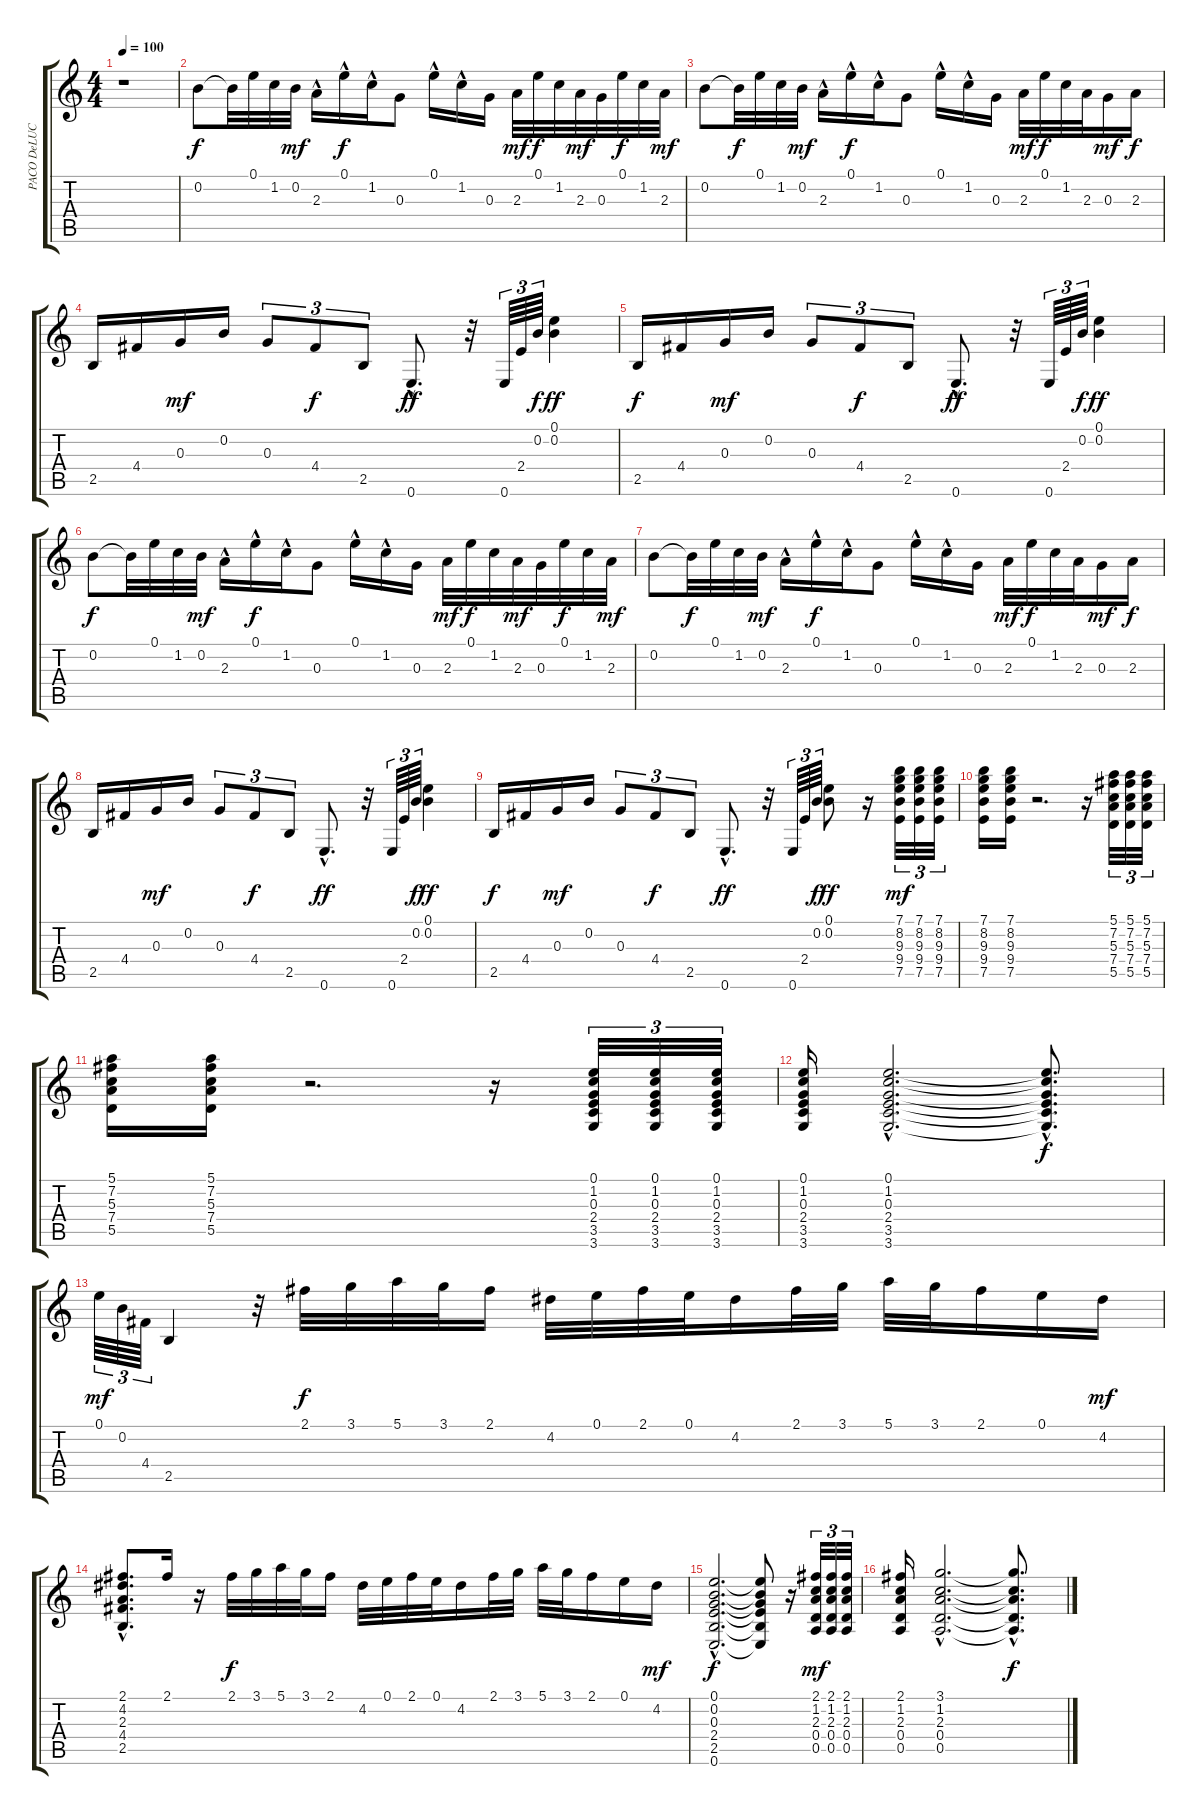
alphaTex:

\track ("PACO DeLUCIA" "PACO DeLUC") {instrument acousticguitarnylon}
\staff {score tabs}
\tuning (E4 B3 G3 D3 A2 E2) {hide}
\ts (4 4)
\tempo 100
\clef g2
\ks c
r.1{dy f instrument acousticguitarnylon} |
0.2.8 0.2{t}.32 0.1.32 1.2.32 0.2.32{dy mf} 2.3{hac}.16 0.1{hac}.16{dy f} 1.2{hac}.16 0.3.8 0.1{hac}.16 1.2{hac}.16 0.3.16 2.3.32{dy mf} 0.1.32{dy f} 1.2.32 2.3.32{dy mf} 0.3.32 0.1.32{dy f} 1.2.32 2.3.32{dy mf} |
0.2.8 0.2{t}.32{dy f} 0.1.32 1.2.32 0.2.32{dy mf} 2.3{hac}.16 0.1{hac}.16{dy f} 1.2{hac}.16 0.3.8 0.1{hac}.16 1.2{hac}.16 0.3.16 2.3.32{dy mf} 0.1.32{dy f} 1.2.32 2.3.32 0.3.16{dy mf} 2.3.16{dy f} |
2.5.16 4.4.16 0.3.16{dy mf} 0.2.16 0.3.8{tu (3 2)} 4.4.8{tu (3 2) dy f} 2.5.8{tu (3 2)} 0.6{hac}.8{d dy ff} r.32 0.6.64{tu (3 2)} 2.4.64{tu (3 2)} 0.2.64{tu (3 2) dy f} (0.1 0.2).4{dy ff} |
2.5.16{dy f} 4.4.16 0.3.16{dy mf} 0.2.16 0.3.8{tu (3 2)} 4.4.8{tu (3 2) dy f} 2.5.8{tu (3 2)} 0.6{hac}.8{d dy ff} r.32 0.6.64{tu (3 2)} 2.4.64{tu (3 2)} 0.2.64{tu (3 2) dy f} (0.1 0.2).4{dy ff} |
0.2.8{dy f} 0.2{t}.32 0.1.32 1.2.32 0.2.32{dy mf} 2.3{hac}.16 0.1{hac}.16{dy f} 1.2{hac}.16 0.3.8 0.1{hac}.16 1.2{hac}.16 0.3.16 2.3.32{dy mf} 0.1.32{dy f} 1.2.32 2.3.32{dy mf} 0.3.32 0.1.32{dy f} 1.2.32 2.3.32{dy mf} |
0.2.8 0.2{t}.32{dy f} 0.1.32 1.2.32 0.2.32{dy mf} 2.3{hac}.16 0.1{hac}.16{dy f} 1.2{hac}.16 0.3.8 0.1{hac}.16 1.2{hac}.16 0.3.16 2.3.32{dy mf} 0.1.32{dy f} 1.2.32 2.3.32 0.3.16{dy mf} 2.3.16{dy f} |
2.5.16 4.4.16 0.3.16{dy mf} 0.2.16 0.3.8{tu (3 2)} 4.4.8{tu (3 2) dy f} 2.5.8{tu (3 2)} 0.6{hac}.8{d dy ff} r.32 0.6.64{tu (3 2)} 2.4.64{tu (3 2)} 0.2.64{tu (3 2) dy f} (0.1 0.2).4{dy ff} |
2.5.16{dy f} 4.4.16 0.3.16{dy mf} 0.2.16 0.3.8{tu (3 2)} 4.4.8{tu (3 2) dy f} 2.5.8{tu (3 2)} 0.6{hac}.8{d dy ff} r.32 0.6.64{tu (3 2)} 2.4.64{tu (3 2)} 0.2.64{tu (3 2) dy f} (0.1 0.2).8{dy ff} r.16 (7.1 8.2 9.3 9.4 7.5).32{tu (3 2) dy mf} (7.1 8.2 9.3 9.4 7.5).32{tu (3 2)} (7.1 8.2 9.3 9.4 7.5).32{tu (3 2)} |
(7.1 8.2 9.3 9.4 7.5).16 (7.1 8.2 9.3 9.4 7.5).16 r.2{d} r.16 (5.1 7.2 5.3 7.4 5.5).32{tu (3 2)} (5.1 7.2 5.3 7.4 5.5).32{tu (3 2)} (5.1 7.2 5.3 7.4 5.5).32{tu (3 2)} |
(5.1 7.2 5.3 7.4 5.5).16 (5.1 7.2 5.3 7.4 5.5).16 r.2{d} r.16 (0.1 1.2 0.3 2.4 3.5 3.6).32{tu (3 2)} (0.1 1.2 0.3 2.4 3.5 3.6).32{tu (3 2)} (0.1 1.2 0.3 2.4 3.5 3.6).32{tu (3 2)} |
(0.1 1.2 0.3 2.4 3.5 3.6).16 (0.1{hac} 1.2{hac} 0.3{hac} 2.4{hac} 3.5{hac} 3.6{hac}).2{d} (0.1{hac t} 1.2{hac t} 0.3{hac t} 2.4{hac t} 3.5{hac t} 3.6{hac t}).8{d dy f} |
0.1.64{tu (3 2) dy mf} 0.2.64{tu (3 2)} 4.4.64{tu (3 2)} 2.5.4 r.32 2.1.32{dy f} 3.1.32 5.1.32 3.1.32 2.1.16 4.2.32 0.1.32 2.1.32 0.1.32 4.2.16 2.1.32 3.1.32 5.1.32 3.1.32 2.1.16 0.1.16 4.2.16{dy mf} |
(2.1{hac} 4.2{hac} 2.3{hac} 4.4{hac} 2.5{hac}).8{d} 2.1.16 r.16 2.1.32{dy f} 3.1.32 5.1.32 3.1.32 2.1.16 4.2.32 0.1.32 2.1.32 0.1.32 4.2.16 2.1.32 3.1.32 5.1.32 3.1.32 2.1.16 0.1.16 4.2.16{dy mf} |
(0.1{hac} 0.2{hac} 0.3{hac} 2.4{hac} 2.5{hac} 0.6{hac}).2{d dy f} (0.1{t} 0.2{t} 0.3{t} 2.4{t} 2.5{t} 0.6{t}).8 r.16 (2.1 1.2 2.3 0.4 0.5).32{tu (3 2) dy mf} (2.1 1.2 2.3 0.4 0.5).32{tu (3 2)} (2.1 1.2 2.3 0.4 0.5).32{tu (3 2)} |
(2.1 1.2 2.3 0.4 0.5).16 (3.1{hac} 1.2{hac} 2.3{hac} 0.4{hac} 0.5{hac}).2{d} (3.1{hac t} 1.2{hac t} 2.3{hac t} 0.4{hac t} 0.5{hac t}).8{d dy f}
